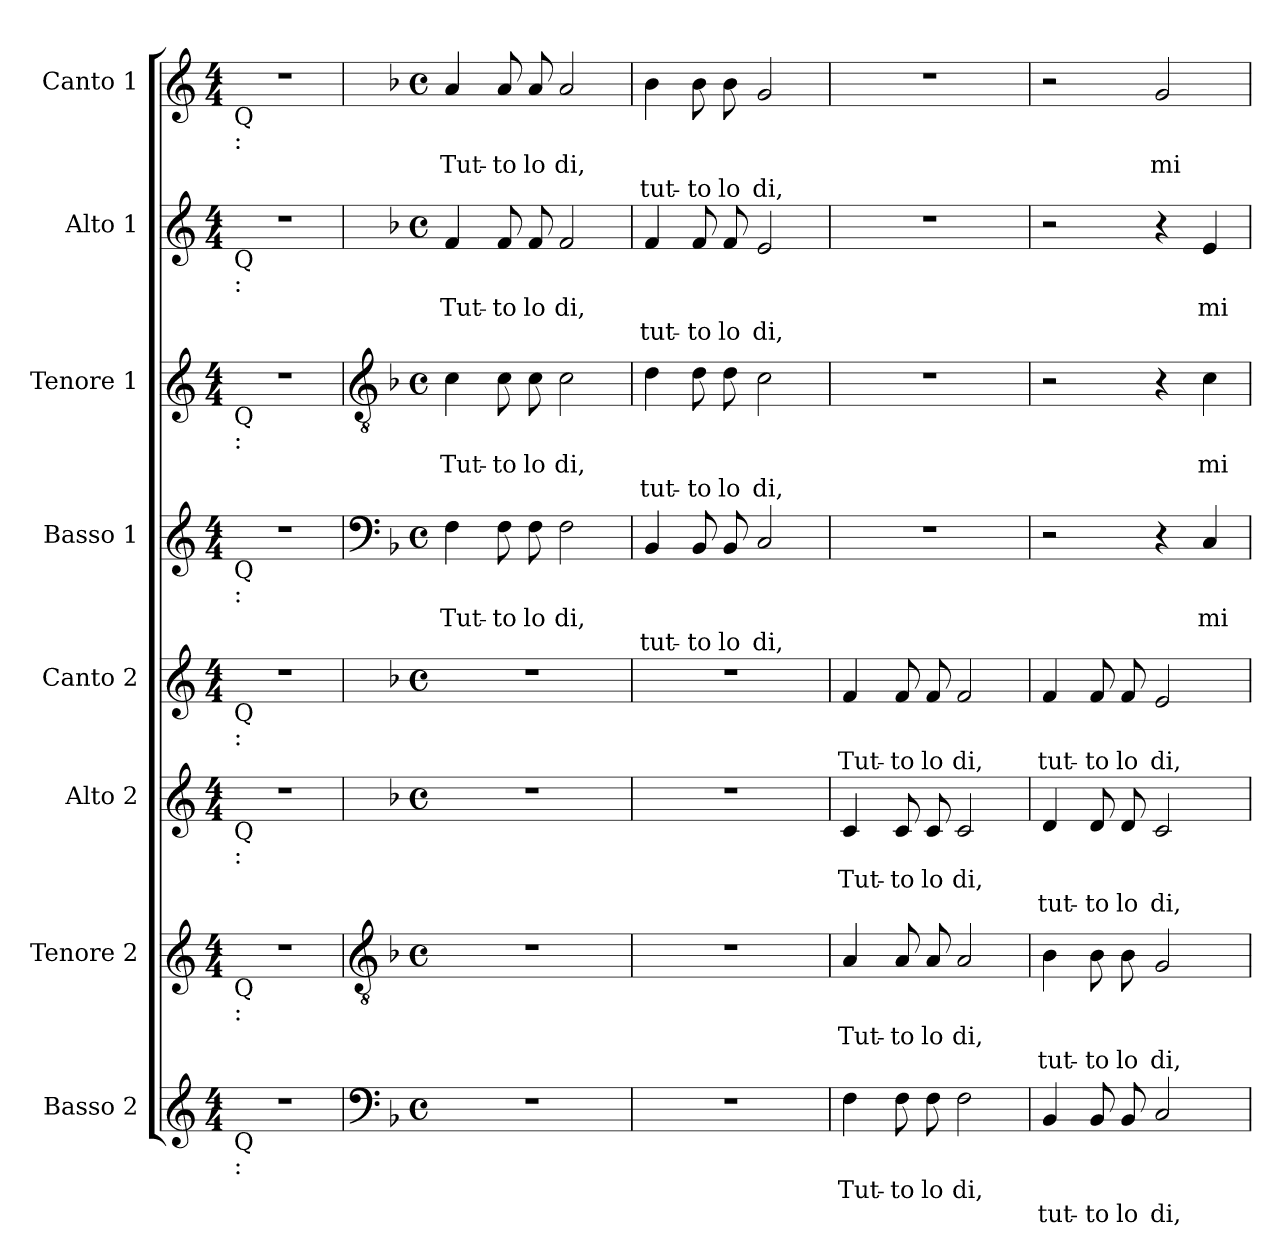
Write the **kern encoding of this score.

**kern	**text	**text	**kern	**text	**text	**kern	**text	**text	**kern	**text	**kern	**text	**text	**kern	**text	**text	**kern	**text	**text	**kern	**text	**text
*part8	*part8	*part8	*part7	*part7	*part7	*part6	*part6	*part6	*part5	*part5	*part4	*part4	*part4	*part3	*part3	*part3	*part2	*part2	*part2	*part1	*part1	*part1
*staff8	*staff8	*staff8	*staff7	*staff7	*staff7	*staff6	*staff6	*staff6	*staff5	*staff5	*staff4	*staff4	*staff4	*staff3	*staff3	*staff3	*staff2	*staff2	*staff2	*staff1	*staff1	*staff1
*I"Basso 2	*	*	*I"Tenore 2	*	*	*I"Alto 2	*	*	*I"Canto 2	*	*I"Basso 1	*	*	*I"Tenore 1	*	*	*I"Alto 1	*	*	*I"Canto 1	*	*
*clefG2	*	*	*clefG2	*	*	*clefG2	*	*	*clefG2	*	*clefG2	*	*	*clefG2	*	*	*clefG2	*	*	*clefG2	*	*
*k[]	*	*	*k[]	*	*	*k[]	*	*	*k[]	*	*k[]	*	*	*k[]	*	*	*k[]	*	*	*k[]	*	*
*C:	*	*	*C:	*	*	*C:	*	*	*C:	*	*C:	*	*	*C:	*	*	*C:	*	*	*C:	*	*
*M4/4	*	*	*M4/4	*	*	*M4/4	*	*	*M4/4	*	*M4/4	*	*	*M4/4	*	*	*M4/4	*	*	*M4/4	*	*
=	=	=	=	=	=	=	=	=	=	=	=	=	=	=	=	=	=	=	=	=	=	=
!	!	!	!	!	!	!	!	!	!	!	!	!	!	!	!	!	!	!	!	!LO:TX:b:t=Q	!	!
!	!	!	!	!	!	!	!	!	!	!	!	!	!	!	!	!	!	!	!	!LO:TX:b:t=&colon;	!	!
!	!	!	!	!	!	!	!	!	!	!	!	!	!	!	!	!	!LO:TX:b:t=Q	!	!	!	!	!
!	!	!	!	!	!	!	!	!	!	!	!	!	!	!	!	!	!LO:TX:b:t=&colon;	!	!	!	!	!
!	!	!	!	!	!	!	!	!	!	!	!	!	!	!LO:TX:b:t=Q	!	!	!	!	!	!	!	!
!	!	!	!	!	!	!	!	!	!	!	!	!	!	!LO:TX:b:t=&colon;	!	!	!	!	!	!	!	!
!	!	!	!	!	!	!	!	!	!	!	!LO:TX:b:t=Q	!	!	!	!	!	!	!	!	!	!	!
!	!	!	!	!	!	!	!	!	!	!	!LO:TX:b:t=&colon;	!	!	!	!	!	!	!	!	!	!	!
!	!	!	!	!	!	!	!	!	!LO:TX:b:t=Q	!	!	!	!	!	!	!	!	!	!	!	!	!
!	!	!	!	!	!	!	!	!	!LO:TX:b:t=&colon;	!	!	!	!	!	!	!	!	!	!	!	!	!
!	!	!	!	!	!	!LO:TX:b:t=Q	!	!	!	!	!	!	!	!	!	!	!	!	!	!	!	!
!	!	!	!	!	!	!LO:TX:b:t=&colon;	!	!	!	!	!	!	!	!	!	!	!	!	!	!	!	!
!	!	!	!LO:TX:b:t=Q	!	!	!	!	!	!	!	!	!	!	!	!	!	!	!	!	!	!	!
!	!	!	!LO:TX:b:t=&colon;	!	!	!	!	!	!	!	!	!	!	!	!	!	!	!	!	!	!	!
!LO:TX:b:t=Q	!	!	!	!	!	!	!	!	!	!	!	!	!	!	!	!	!	!	!	!	!	!
!LO:TX:b:t=&colon;	!	!	!	!	!	!	!	!	!	!	!	!	!	!	!	!	!	!	!	!	!	!
1r	.	.	1r	.	.	1r	.	.	1r	.	1r	.	.	1r	.	.	1r	.	.	1r	.	.
!!LO:LB:g=z
=1	=1	=1	=1	=1	=1	=1	=1	=1	=1	=1	=1	=1	=1	=1	=1	=1	=1	=1	=1	=1	=1	=1
*clefF4	*	*	*clefGv2	*	*	*	*	*	*	*	*clefF4	*	*	*clefGv2	*	*	*	*	*	*	*	*
*k[b-]	*	*	*k[b-]	*	*	*k[b-]	*	*	*k[b-]	*	*k[b-]	*	*	*k[b-]	*	*	*k[b-]	*	*	*k[b-]	*	*
*F:	*	*	*F:	*	*	*F:	*	*	*F:	*	*F:	*	*	*F:	*	*	*F:	*	*	*F:	*	*
*M4/4	*	*	*M4/4	*	*	*M4/4	*	*	*M4/4	*	*M4/4	*	*	*M4/4	*	*	*M4/4	*	*	*M4/4	*	*
*met(c)	*	*	*met(c)	*	*	*met(c)	*	*	*met(c)	*	*met(c)	*	*	*met(c)	*	*	*met(c)	*	*	*met(c)	*	*
!	!	!	!	!	!	!	!	!	!	!	!	!LO:LY:b	!	!	!LO:LY:b	!	!	!LO:LY:b	!	!	!LO:LY:b	!
1r	.	.	1r	.	.	1r	.	.	1r	.	4F	Tut-	.	4c	Tut-	.	4f	Tut-	.	4a	Tut-	.
!	!	!	!	!	!	!	!	!	!	!	!	!LO:LY:b	!	!	!LO:LY:b	!	!	!LO:LY:b	!	!	!LO:LY:b	!
.	.	.	.	.	.	.	.	.	.	.	8F	-to	.	8c	-to	.	8f	-to	.	8a	-to	.
!	!	!	!	!	!	!	!	!	!	!	!	!LO:LY:b	!	!	!LO:LY:b	!	!	!LO:LY:b	!	!	!LO:LY:b	!
.	.	.	.	.	.	.	.	.	.	.	8F	lo	.	8c	lo	.	8f	lo	.	8a	lo	.
!	!	!	!	!	!	!	!	!	!	!	!	!LO:LY:b	!	!	!LO:LY:b	!	!	!LO:LY:b	!	!	!LO:LY:b	!
.	.	.	.	.	.	.	.	.	.	.	2F	di,	.	2c	di,	.	2f	di,	.	2a	di,	.
=2	=2	=2	=2	=2	=2	=2	=2	=2	=2	=2	=2	=2	=2	=2	=2	=2	=2	=2	=2	=2	=2	=2
!	!	!	!	!	!	!	!	!	!	!	!	!	!LO:LY:b	!	!	!LO:LY:b	!	!	!LO:LY:b	!	!	!LO:LY:b
1r	.	.	1r	.	.	1r	.	.	1r	.	4BB-	.	tut-	4d	.	tut-	4f	.	tut-	4b-	.	tut-
!	!	!	!	!	!	!	!	!	!	!	!	!	!LO:LY:b	!	!	!LO:LY:b	!	!	!LO:LY:b	!	!	!LO:LY:b
.	.	.	.	.	.	.	.	.	.	.	8BB-	.	-to	8d	.	-to	8f	.	-to	8b-	.	-to
!	!	!	!	!	!	!	!	!	!	!	!	!	!LO:LY:b	!	!	!LO:LY:b	!	!	!LO:LY:b	!	!	!LO:LY:b
.	.	.	.	.	.	.	.	.	.	.	8BB-	.	lo	8d	.	lo	8f	.	lo	8b-	.	lo
!	!	!	!	!	!	!	!	!	!	!	!	!	!LO:LY:b	!	!	!LO:LY:b	!	!	!LO:LY:b	!	!	!LO:LY:b
.	.	.	.	.	.	.	.	.	.	.	2C	.	di,	2c	.	di,	2e	.	di,	2g	.	di,
=3	=3	=3	=3	=3	=3	=3	=3	=3	=3	=3	=3	=3	=3	=3	=3	=3	=3	=3	=3	=3	=3	=3
!	!LO:LY:b	!	!	!LO:LY:b	!	!	!LO:LY:b	!	!	!LO:LY:b	!	!	!	!	!	!	!	!	!	!	!	!
4F	Tut-	.	4A	Tut-	.	4c	Tut-	.	4f	Tut-	1r	.	.	1r	.	.	1r	.	.	1r	.	.
!	!LO:LY:b	!	!	!LO:LY:b	!	!	!LO:LY:b	!	!	!LO:LY:b	!	!	!	!	!	!	!	!	!	!	!	!
8F	-to	.	8A	-to	.	8c	-to	.	8f	-to	.	.	.	.	.	.	.	.	.	.	.	.
!	!LO:LY:b	!	!	!LO:LY:b	!	!	!LO:LY:b	!	!	!LO:LY:b	!	!	!	!	!	!	!	!	!	!	!	!
8F	lo	.	8A	lo	.	8c	lo	.	8f	lo	.	.	.	.	.	.	.	.	.	.	.	.
!	!LO:LY:b	!	!	!LO:LY:b	!	!	!LO:LY:b	!	!	!LO:LY:b	!	!	!	!	!	!	!	!	!	!	!	!
2F	di,	.	2A	di,	.	2c	di,	.	2f	di,	.	.	.	.	.	.	.	.	.	.	.	.
=4	=4	=4	=4	=4	=4	=4	=4	=4	=4	=4	=4	=4	=4	=4	=4	=4	=4	=4	=4	=4	=4	=4
!	!	!LO:LY:b	!	!	!LO:LY:b	!	!	!LO:LY:b	!	!LO:LY:b	!	!	!	!	!	!	!	!	!	!	!	!
4BB-	.	tut-	4B-	.	tut-	4d	.	tut-	4f	tut-	2r	.	.	2r	.	.	2r	.	.	2r	.	.
!	!	!LO:LY:b	!	!	!LO:LY:b	!	!	!LO:LY:b	!	!LO:LY:b	!	!	!	!	!	!	!	!	!	!	!	!
8BB-	.	-to	8B-	.	-to	8d	.	-to	8f	-to	.	.	.	.	.	.	.	.	.	.	.	.
!	!	!LO:LY:b	!	!	!LO:LY:b	!	!	!LO:LY:b	!	!LO:LY:b	!	!	!	!	!	!	!	!	!	!	!	!
8BB-	.	lo	8B-	.	lo	8d	.	lo	8f	lo	.	.	.	.	.	.	.	.	.	.	.	.
!	!	!LO:LY:b	!	!	!LO:LY:b	!	!	!LO:LY:b	!	!LO:LY:b	!	!	!	!	!	!	!	!	!	!	!LO:LY:b	!
2C	.	di,	2G	.	di,	2c	.	di,	2e	di,	4r	.	.	4r	.	.	4r	.	.	2g	mi	.
!	!	!	!	!	!	!	!	!	!	!	!	!LO:LY:b	!	!	!LO:LY:b	!	!	!LO:LY:b	!	!	!	!
.	.	.	.	.	.	.	.	.	.	.	4C	mi	.	4c	mi	.	4e	mi	.	.	.	.
=	=	=	=	=	=	=	=	=	=	=	=	=	=	=	=	=	=	=	=	=	=	=
*-	*-	*-	*-	*-	*-	*-	*-	*-	*-	*-	*-	*-	*-	*-	*-	*-	*-	*-	*-	*-	*-	*-
